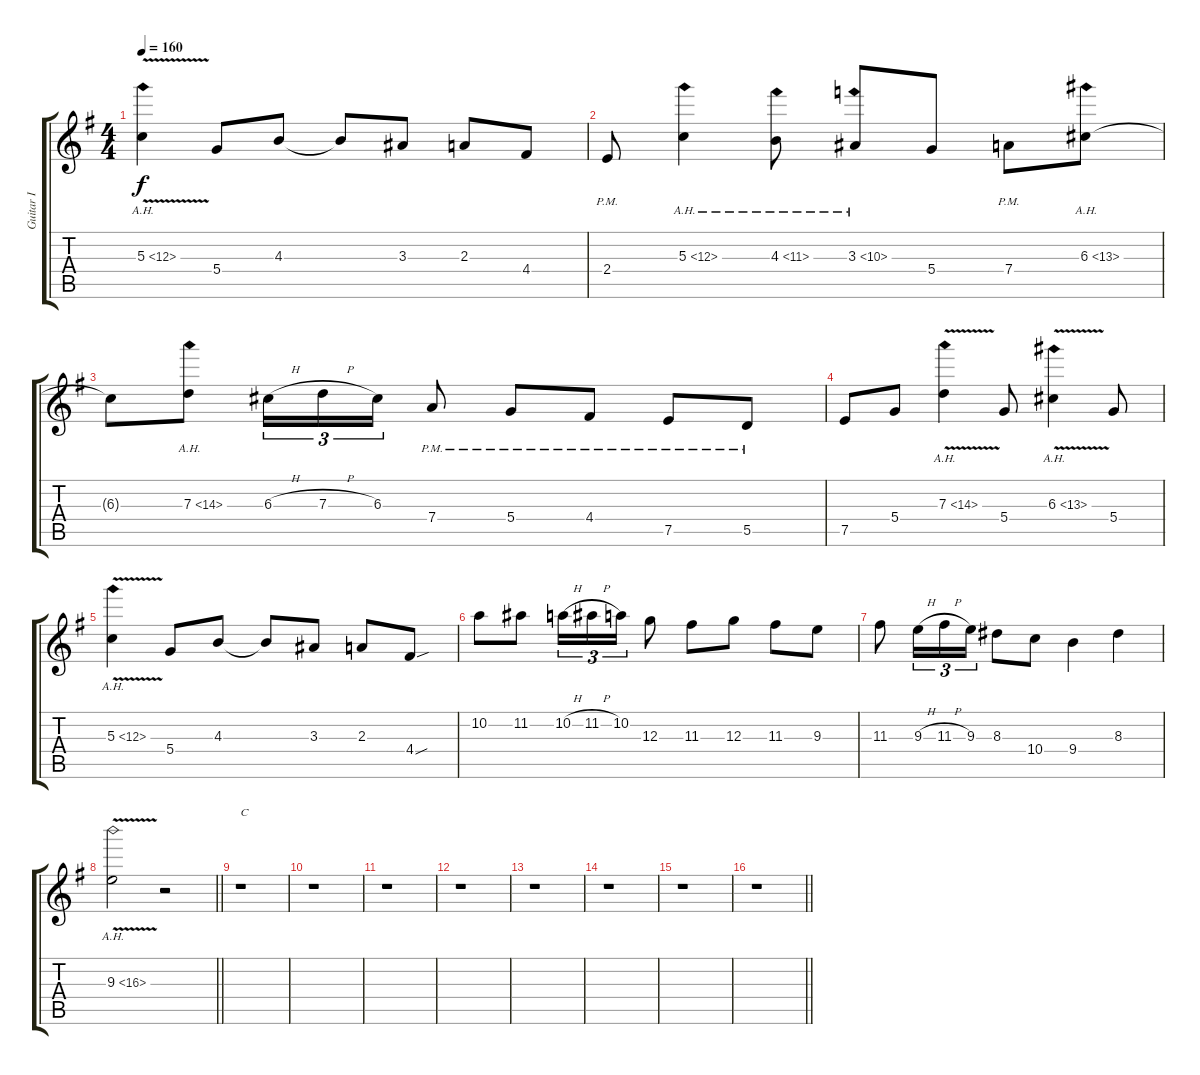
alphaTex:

\track ("Guitar I" "Guitar I") {instrument overdrivenguitar}
\staff {score tabs}
\tuning (E4 B3 G3 D3 A2 E2) {hide}
\ts (4 4)
\tempo 160
\clef g2
\ks g
5.3{ah 7 v}.4{dy f} 5.4.8 4.3.8 4.3{t}.8 3.3.8 2.3.8 4.4.8 |
2.4{pm}.8 5.3{ah 7}.4 4.3{ah 7}.8 3.3{ah 7}.8 5.4.8 7.4{pm}.8 6.3{ah 7}.8 |
6.3{t}.8 7.3{ah 7}.8 6.3{h}.16{tu (3 2)} 7.3{h}.16{tu (3 2)} 6.3.16{tu (3 2)} 7.4{pm}.8 5.4{pm}.8 4.4{pm}.8 7.5{pm}.8 5.5{pm}.8 |
7.5.8 5.4.8 7.3{ah 7 v}.4 5.4.8 6.3{ah 7 v}.4 5.4.8 |
5.3{ah 7 v}.4 5.4.8 4.3.8 4.3{t}.8 3.3.8 2.3.8 4.4{sou}.8 |
10.2.8 11.2.8 10.2{h}.16{tu (3 2)} 11.2{h}.16{tu (3 2)} 10.2.16{tu (3 2)} 12.3.8 11.3.8 12.3.8 11.3.8 9.3.8 |
11.3.8 9.3{h}.16{tu (3 2)} 11.3{h}.16{tu (3 2)} 9.3.16{tu (3 2)} 8.3.8 10.4.8 9.4.4 8.3.4 |
\barLineRight lightlight
9.3{ah 7 v}.2 r.2 |
r.1{txt "C"} |
r.1 |
r.1 |
r.1 |
r.1 |
r.1 |
r.1 |
\barLineRight lightlight
r.1
